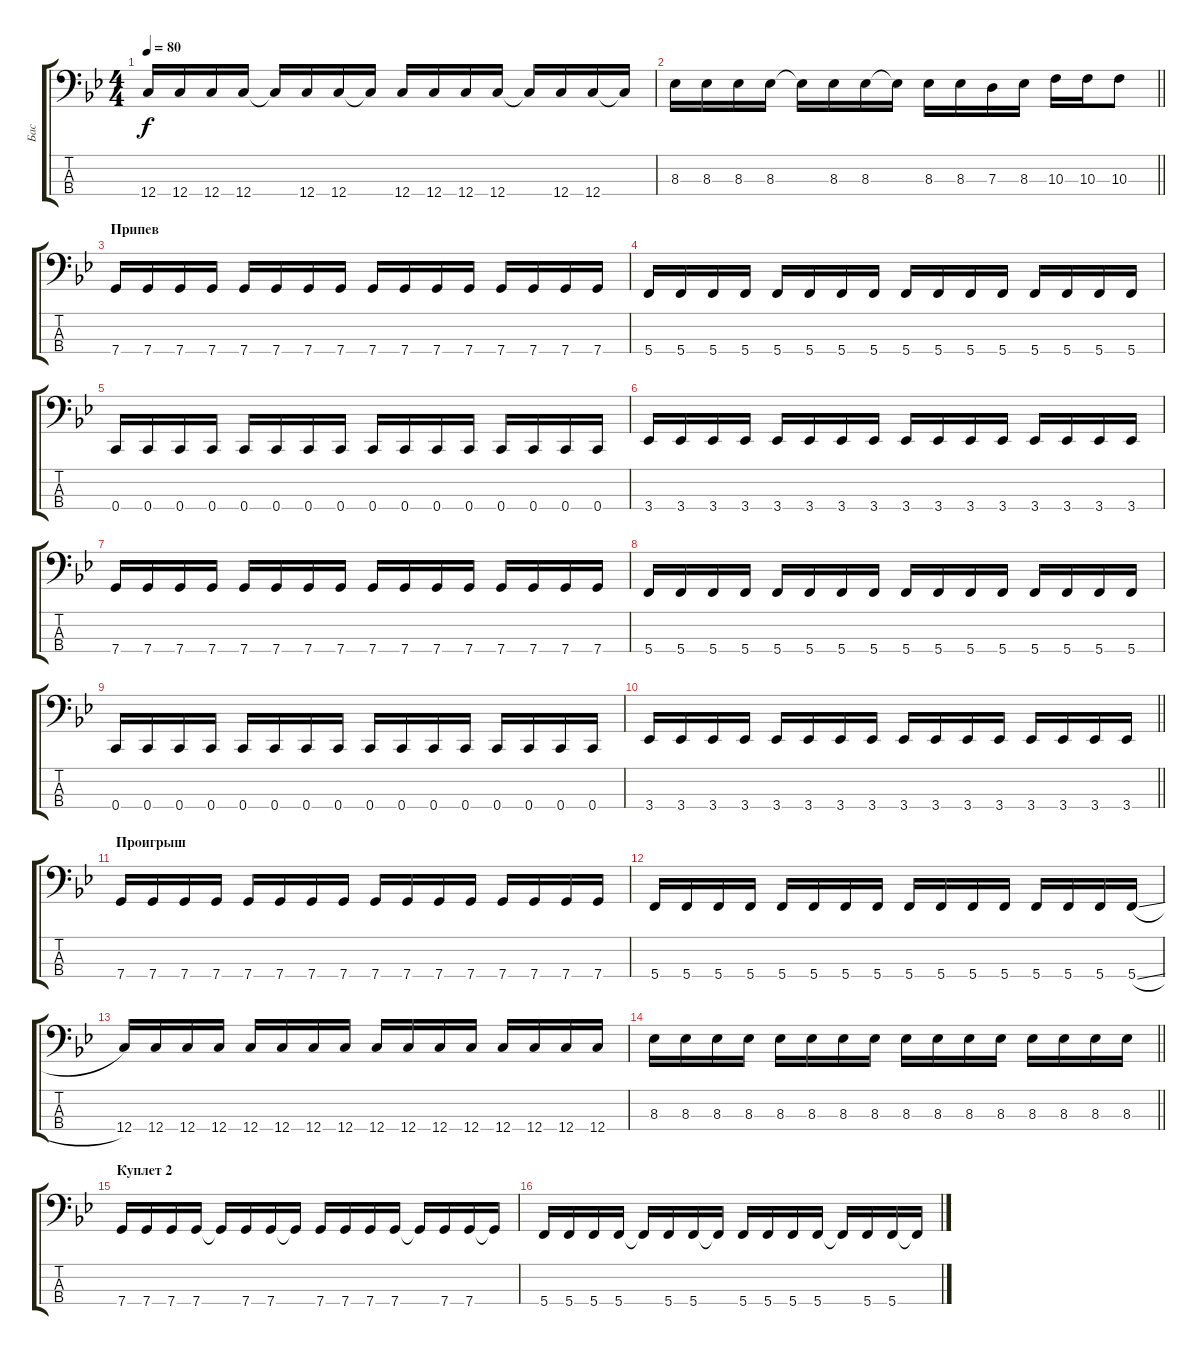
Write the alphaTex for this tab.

\track ("Бас" "Бас") {instrument electricbasspick}
\staff {score tabs}
\tuning (F2 C2 G1 C1) {hide}
\ts (4 4)
\tempo 80
\clef f4
\ks gminor
12.4.16{dy f} 12.4.16 12.4.16 12.4.16 12.4{t}.16 12.4.16 12.4.16 12.4{t}.16 12.4.16 12.4.16 12.4.16 12.4.16 12.4{t}.16 12.4.16 12.4.16 12.4{t}.16 |
\barLineRight lightlight
8.3.16 8.3.16 8.3.16 8.3.16 8.3{t}.16 8.3.16 8.3.16 8.3{t}.16 8.3.16 8.3.16 7.3.16 8.3.16 10.3.16 10.3.16 10.3.8 |
\section ("" "Припев")
7.4.16 7.4.16 7.4.16 7.4.16 7.4.16 7.4.16 7.4.16 7.4.16 7.4.16 7.4.16 7.4.16 7.4.16 7.4.16 7.4.16 7.4.16 7.4.16 |
5.4.16 5.4.16 5.4.16 5.4.16 5.4.16 5.4.16 5.4.16 5.4.16 5.4.16 5.4.16 5.4.16 5.4.16 5.4.16 5.4.16 5.4.16 5.4.16 |
0.4.16 0.4.16 0.4.16 0.4.16 0.4.16 0.4.16 0.4.16 0.4.16 0.4.16 0.4.16 0.4.16 0.4.16 0.4.16 0.4.16 0.4.16 0.4.16 |
3.4.16 3.4.16 3.4.16 3.4.16 3.4.16 3.4.16 3.4.16 3.4.16 3.4.16 3.4.16 3.4.16 3.4.16 3.4.16 3.4.16 3.4.16 3.4.16 |
7.4.16 7.4.16 7.4.16 7.4.16 7.4.16 7.4.16 7.4.16 7.4.16 7.4.16 7.4.16 7.4.16 7.4.16 7.4.16 7.4.16 7.4.16 7.4.16 |
5.4.16 5.4.16 5.4.16 5.4.16 5.4.16 5.4.16 5.4.16 5.4.16 5.4.16 5.4.16 5.4.16 5.4.16 5.4.16 5.4.16 5.4.16 5.4.16 |
0.4.16 0.4.16 0.4.16 0.4.16 0.4.16 0.4.16 0.4.16 0.4.16 0.4.16 0.4.16 0.4.16 0.4.16 0.4.16 0.4.16 0.4.16 0.4.16 |
\barLineRight lightlight
3.4.16 3.4.16 3.4.16 3.4.16 3.4.16 3.4.16 3.4.16 3.4.16 3.4.16 3.4.16 3.4.16 3.4.16 3.4.16 3.4.16 3.4.16 3.4.16 |
\section ("" "Проигрыш")
7.4.16 7.4.16 7.4.16 7.4.16 7.4.16 7.4.16 7.4.16 7.4.16 7.4.16 7.4.16 7.4.16 7.4.16 7.4.16 7.4.16 7.4.16 7.4.16 |
5.4.16 5.4.16 5.4.16 5.4.16 5.4.16 5.4.16 5.4.16 5.4.16 5.4.16 5.4.16 5.4.16 5.4.16 5.4.16 5.4.16 5.4.16 5.4{sl}.16 |
12.4.16 12.4.16 12.4.16 12.4.16 12.4.16 12.4.16 12.4.16 12.4.16 12.4.16 12.4.16 12.4.16 12.4.16 12.4.16 12.4.16 12.4.16 12.4.16 |
\barLineRight lightlight
8.3.16 8.3.16 8.3.16 8.3.16 8.3.16 8.3.16 8.3.16 8.3.16 8.3.16 8.3.16 8.3.16 8.3.16 8.3.16 8.3.16 8.3.16 8.3.16 |
\section ("" "Куплет 2")
7.4.16 7.4.16 7.4.16 7.4.16 7.4{t}.16 7.4.16 7.4.16 7.4{t}.16 7.4.16 7.4.16 7.4.16 7.4.16 7.4{t}.16 7.4.16 7.4.16 7.4{t}.16 |
5.4.16 5.4.16 5.4.16 5.4.16 5.4{t}.16 5.4.16 5.4.16 5.4{t}.16 5.4.16 5.4.16 5.4.16 5.4.16 5.4{t}.16 5.4.16 5.4.16 5.4{sl t}.16
